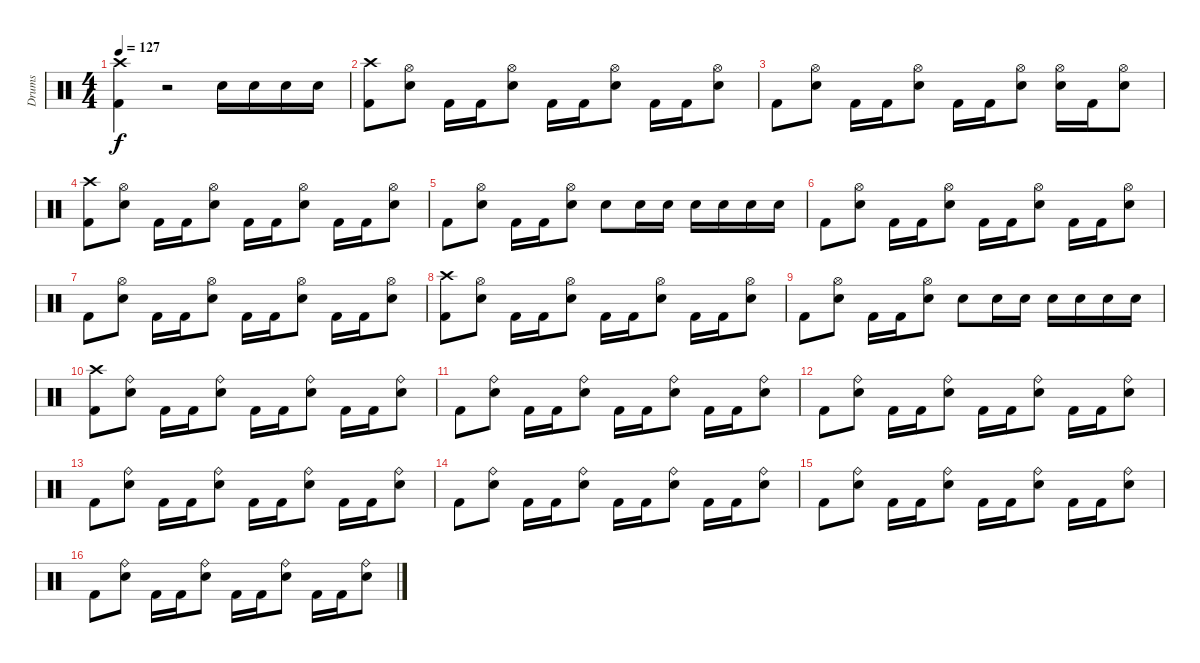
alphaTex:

\track ("Drums" "Drums") {instrument percussion}
\staff {score}
\articulation defaults
\ts (4 4)
\tempo 127
\clef neutral
\ks c
("Crash high (hit)" "Kick (hit) 2").4{dy f} r.2 "Snare (hit) 2".16 "Snare (hit) 2".16 "Snare (hit) 2".16 "Snare (hit) 2".16 |
("Crash high (hit)" "Kick (hit) 2").8 ("Hi-Hat (open)" "Snare (hit) 2").8 "Kick (hit) 2".16 "Kick (hit) 2".16 ("Hi-Hat (open)" "Snare (hit) 2").8 "Kick (hit) 2".16 "Kick (hit) 2".16 ("Hi-Hat (open)" "Snare (hit) 2").8 "Kick (hit) 2".16 "Kick (hit) 2".16 ("Hi-Hat (open)" "Snare (hit) 2").8 |
"Kick (hit) 2".8 ("Hi-Hat (open)" "Snare (hit) 2").8 "Kick (hit) 2".16 "Kick (hit) 2".16 ("Hi-Hat (open)" "Snare (hit) 2").8 "Kick (hit) 2".16 "Kick (hit) 2".16 ("Hi-Hat (open)" "Snare (hit) 2").8 ("Hi-Hat (open)" "Snare (hit) 2").16 "Kick (hit) 2".16 ("Hi-Hat (open)" "Snare (hit) 2").8 |
("Crash high (hit)" "Kick (hit) 2").8 ("Hi-Hat (open)" "Snare (hit) 2").8 "Kick (hit) 2".16 "Kick (hit) 2".16 ("Hi-Hat (open)" "Snare (hit) 2").8 "Kick (hit) 2".16 "Kick (hit) 2".16 ("Hi-Hat (open)" "Snare (hit) 2").8 "Kick (hit) 2".16 "Kick (hit) 2".16 ("Hi-Hat (open)" "Snare (hit) 2").8 |
"Kick (hit) 2".8 ("Hi-Hat (open)" "Snare (hit) 2").8 "Kick (hit) 2".16 "Kick (hit) 2".16 ("Hi-Hat (open)" "Snare (hit) 2").8 "Snare (hit) 2".8 "Snare (hit) 2".16 "Snare (hit) 2".16 "Snare (hit) 2".16 "Snare (hit) 2".16 "Snare (hit) 2".16 "Snare (hit) 2".16 |
"Kick (hit) 2".8 ("Hi-Hat (open)" "Snare (hit) 2").8 "Kick (hit) 2".16 "Kick (hit) 2".16 ("Hi-Hat (open)" "Snare (hit) 2").8 "Kick (hit) 2".16 "Kick (hit) 2".16 ("Hi-Hat (open)" "Snare (hit) 2").8 "Kick (hit) 2".16 "Kick (hit) 2".16 ("Hi-Hat (open)" "Snare (hit) 2").8 |
"Kick (hit) 2".8 ("Hi-Hat (open)" "Snare (hit) 2").8 "Kick (hit) 2".16 "Kick (hit) 2".16 ("Hi-Hat (open)" "Snare (hit) 2").8 "Kick (hit) 2".16 "Kick (hit) 2".16 ("Hi-Hat (open)" "Snare (hit) 2").8 "Kick (hit) 2".16 "Kick (hit) 2".16 ("Hi-Hat (open)" "Snare (hit) 2").8 |
("Crash high (hit)" "Kick (hit) 2").8 ("Hi-Hat (open)" "Snare (hit) 2").8 "Kick (hit) 2".16 "Kick (hit) 2".16 ("Hi-Hat (open)" "Snare (hit) 2").8 "Kick (hit) 2".16 "Kick (hit) 2".16 ("Hi-Hat (open)" "Snare (hit) 2").8 "Kick (hit) 2".16 "Kick (hit) 2".16 ("Hi-Hat (open)" "Snare (hit) 2").8 |
"Kick (hit) 2".8 ("Hi-Hat (open)" "Snare (hit) 2").8 "Kick (hit) 2".16 "Kick (hit) 2".16 ("Hi-Hat (open)" "Snare (hit) 2").8 "Snare (hit) 2".8 "Snare (hit) 2".16 "Snare (hit) 2".16 "Snare (hit) 2".16 "Snare (hit) 2".16 "Snare (hit) 2".16 "Snare (hit) 2".16 |
("Crash high (hit)" "Kick (hit) 2").8 ("Ride (bell)" "Snare (hit) 2").8 "Kick (hit) 2".16 "Kick (hit) 2".16 ("Ride (bell)" "Snare (hit) 2").8 "Kick (hit) 2".16 "Kick (hit) 2".16 ("Ride (bell)" "Snare (hit) 2").8 "Kick (hit) 2".16 "Kick (hit) 2".16 ("Ride (bell)" "Snare (hit) 2").8 |
"Kick (hit) 2".8 ("Ride (bell)" "Snare (hit) 2").8 "Kick (hit) 2".16 "Kick (hit) 2".16 ("Ride (bell)" "Snare (hit) 2").8 "Kick (hit) 2".16 "Kick (hit) 2".16 ("Ride (bell)" "Snare (hit) 2").8 "Kick (hit) 2".16 "Kick (hit) 2".16 ("Ride (bell)" "Snare (hit) 2").8 |
"Kick (hit) 2".8 ("Ride (bell)" "Snare (hit) 2").8 "Kick (hit) 2".16 "Kick (hit) 2".16 ("Ride (bell)" "Snare (hit) 2").8 "Kick (hit) 2".16 "Kick (hit) 2".16 ("Ride (bell)" "Snare (hit) 2").8 "Kick (hit) 2".16 "Kick (hit) 2".16 ("Ride (bell)" "Snare (hit) 2").8 |
"Kick (hit) 2".8 ("Ride (bell)" "Snare (hit) 2").8 "Kick (hit) 2".16 "Kick (hit) 2".16 ("Ride (bell)" "Snare (hit) 2").8 "Kick (hit) 2".16 "Kick (hit) 2".16 ("Ride (bell)" "Snare (hit) 2").8 "Kick (hit) 2".16 "Kick (hit) 2".16 ("Ride (bell)" "Snare (hit) 2").8 |
"Kick (hit) 2".8 ("Ride (bell)" "Snare (hit) 2").8 "Kick (hit) 2".16 "Kick (hit) 2".16 ("Ride (bell)" "Snare (hit) 2").8 "Kick (hit) 2".16 "Kick (hit) 2".16 ("Ride (bell)" "Snare (hit) 2").8 "Kick (hit) 2".16 "Kick (hit) 2".16 ("Ride (bell)" "Snare (hit) 2").8 |
"Kick (hit) 2".8 ("Ride (bell)" "Snare (hit) 2").8 "Kick (hit) 2".16 "Kick (hit) 2".16 ("Ride (bell)" "Snare (hit) 2").8 "Kick (hit) 2".16 "Kick (hit) 2".16 ("Ride (bell)" "Snare (hit) 2").8 "Kick (hit) 2".16 "Kick (hit) 2".16 ("Ride (bell)" "Snare (hit) 2").8 |
"Kick (hit) 2".8 ("Ride (bell)" "Snare (hit) 2").8 "Kick (hit) 2".16 "Kick (hit) 2".16 ("Ride (bell)" "Snare (hit) 2").8 "Kick (hit) 2".16 "Kick (hit) 2".16 ("Ride (bell)" "Snare (hit) 2").8 "Kick (hit) 2".16 "Kick (hit) 2".16 ("Ride (bell)" "Snare (hit) 2").8
